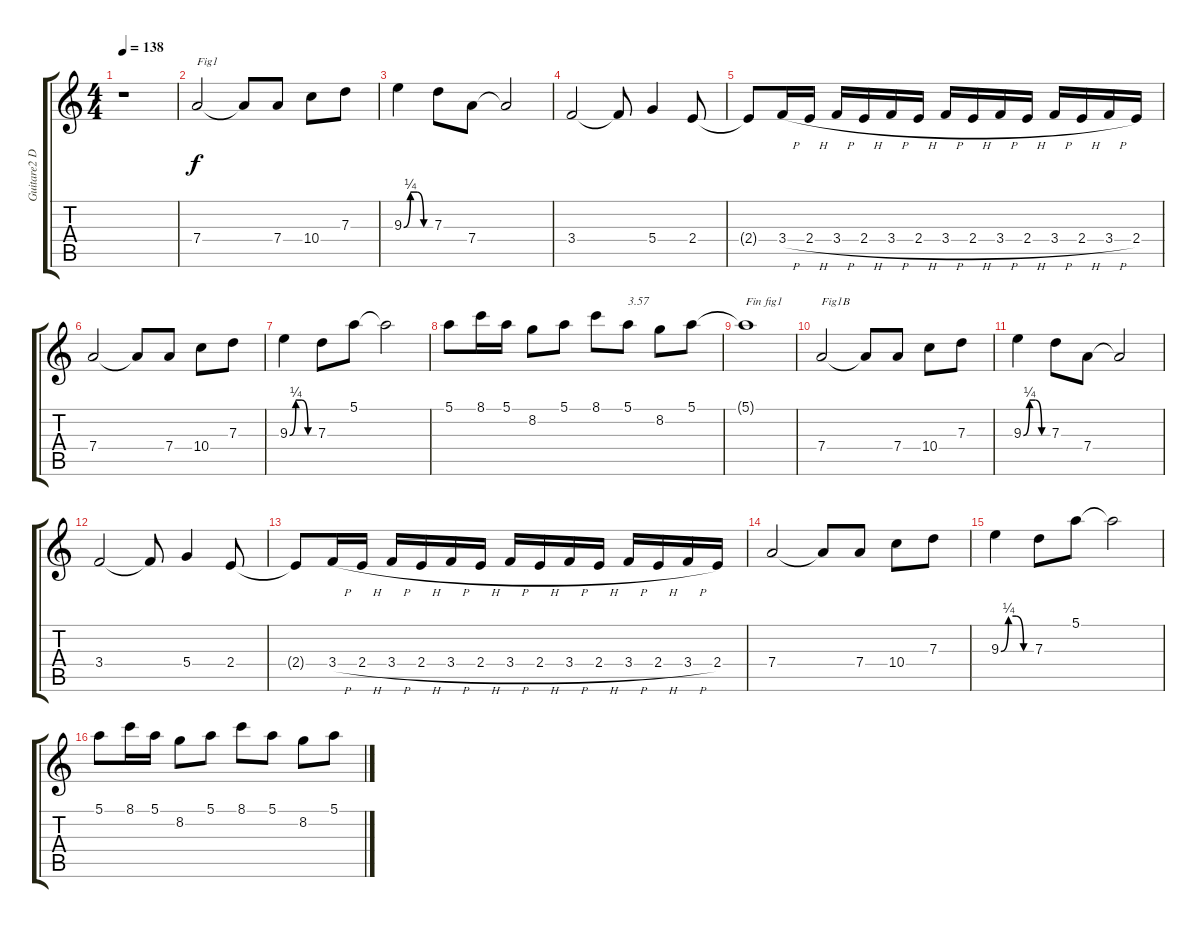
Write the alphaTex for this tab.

\track ("Guitare2 Dr-D" "Guitare2 D") {instrument distortionguitar}
\staff {score tabs}
\tuning (E4 B3 G3 D3 A2 D2) {hide}
\ts (4 4)
\tempo 138
\clef g2
\ks c
r.1{dy f} |
7.4.2{txt "Fig1"} 7.4{t}.8 7.4.8 10.4.8 7.3.8 |
9.3{be (custom 0 0 15 1 30 1 45 0 60 0)}.4 7.3.8 7.4.8 7.4{t}.2 |
3.4.2 3.4{t}.8 5.4.4 2.4.8 |
2.4{t}.8 3.4{h}.16 2.4{h}.16 3.4{h}.16 2.4{h}.16 3.4{h}.16 2.4{h}.16 3.4{h}.16 2.4{h}.16 3.4{h}.16 2.4{h}.16 3.4{h}.16 2.4{h}.16 3.4{h}.16 2.4.16 |
7.4.2 7.4{t}.8 7.4.8 10.4.8 7.3.8 |
9.3{be (custom 0 0 15 1 30 1 45 0 60 0)}.4 7.3.8 5.1.8 5.1{t}.2 |
5.1.8 8.1.16 5.1.16 8.2.8 5.1.8 8.1.8 5.1.8{txt "3.57"} 8.2.8 5.1.8 |
5.1{t}.1{txt "Fin fig1"} |
7.4.2{txt "Fig1B"} 7.4{t}.8 7.4.8 10.4.8 7.3.8 |
9.3{be (custom 0 0 15 1 30 1 45 0 60 0)}.4 7.3.8 7.4.8 7.4{t}.2 |
3.4.2 3.4{t}.8 5.4.4 2.4.8 |
2.4{t}.8 3.4{h}.16 2.4{h}.16 3.4{h}.16 2.4{h}.16 3.4{h}.16 2.4{h}.16 3.4{h}.16 2.4{h}.16 3.4{h}.16 2.4{h}.16 3.4{h}.16 2.4{h}.16 3.4{h}.16 2.4.16 |
7.4.2 7.4{t}.8 7.4.8 10.4.8 7.3.8 |
9.3{be (custom 0 0 15 1 30 1 45 0 60 0)}.4 7.3.8 5.1.8 5.1{t}.2 |
5.1.8 8.1.16 5.1.16 8.2.8 5.1.8 8.1.8 5.1.8 8.2.8 5.1.8
